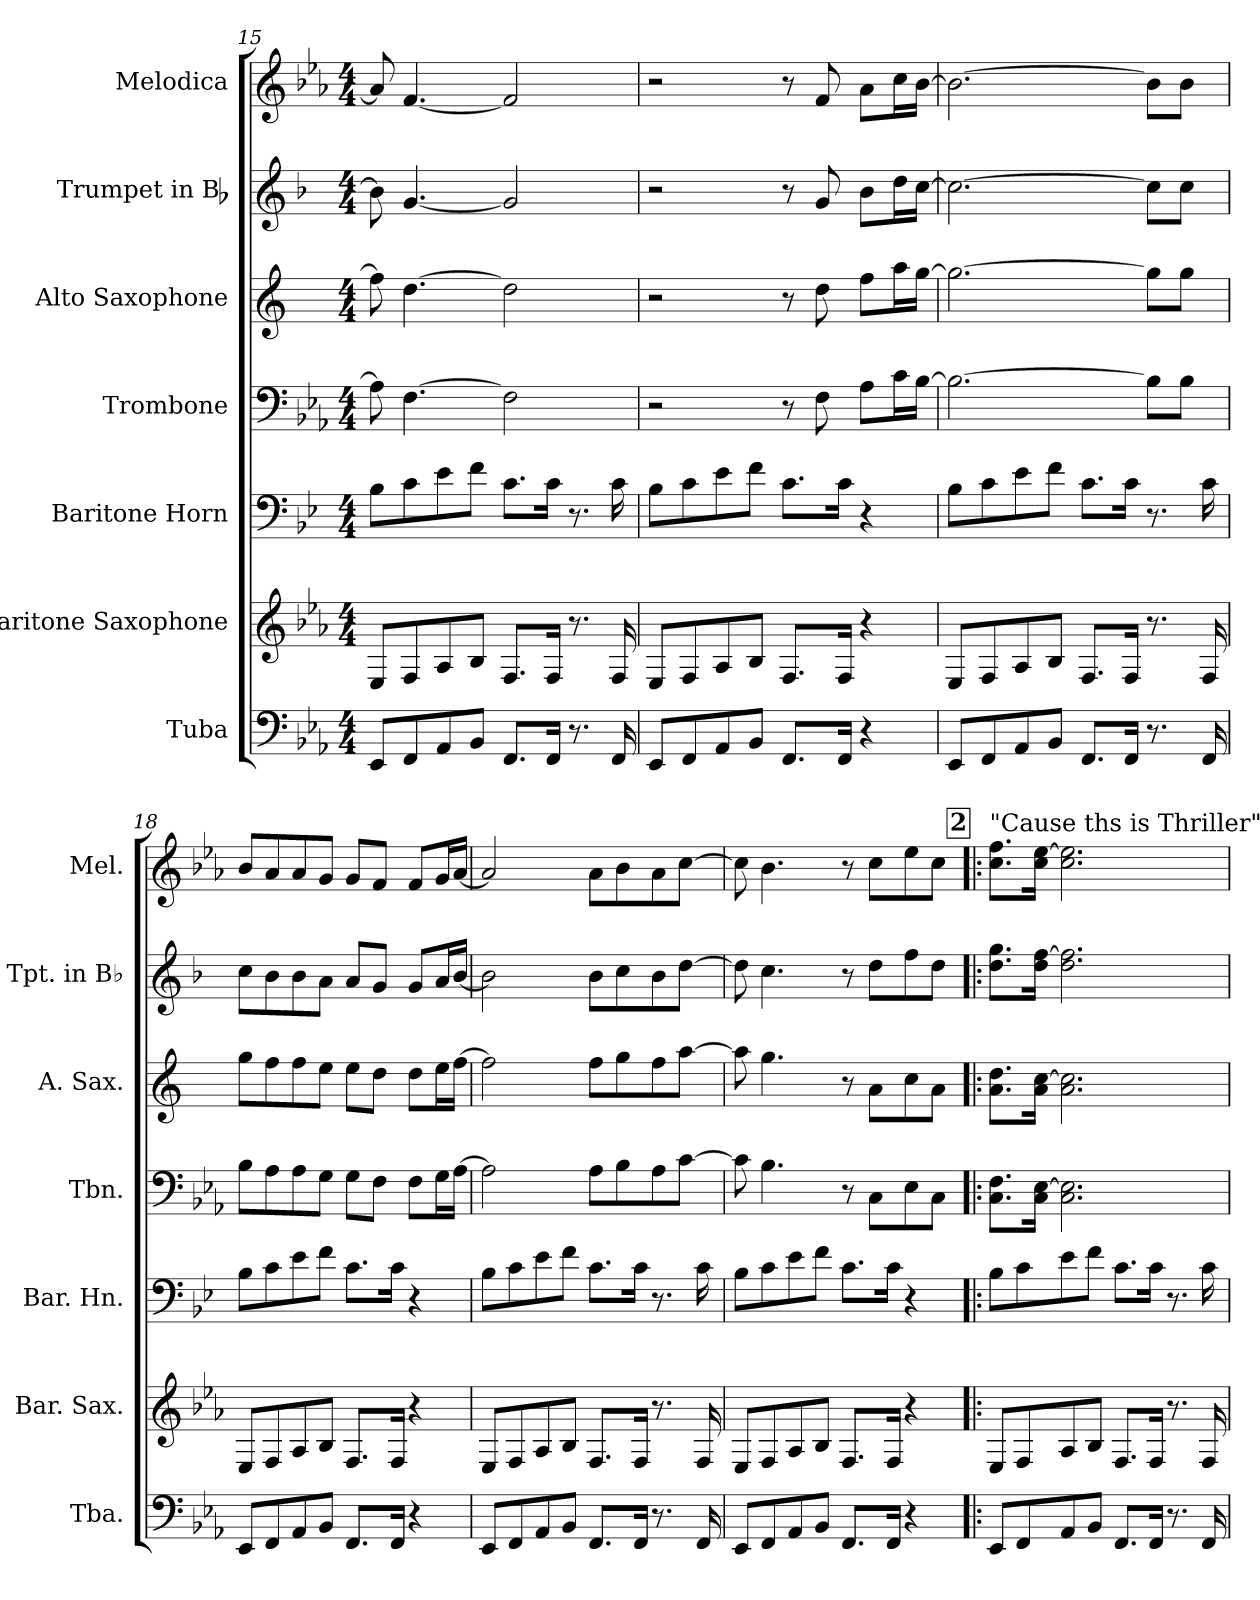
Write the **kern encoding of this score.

**kern	**kern	**kern	**kern	**kern	**kern	**kern
*part7	*part6	*part5	*part4	*part3	*part2	*part1
*staff7	*staff6	*staff5	*staff4	*staff3	*staff2	*staff1
*I"Tuba	*I"Baritone Saxophone	*I"Baritone Horn	*I"Trombone	*I"Alto Saxophone	*I"Trumpet in Bb	*I"Melodica
*I'Tba.	*I'Bar. Sax.	*I'Bar. Hn.	*I'Tbn.	*I'A. Sax.	*I'Tpt. in Bb	*I'Mel.
*clefF4	*clefG2	*clefF4	*clefF4	*clefG2	*clefG2	*clefG2
*	*ITrd12c21	*ITrd4c7	*	*ITrd5c9	*ITrd1c2	*
*k[b-e-a-]	*k[b-e-a-]	*k[b-e-a-]	*k[b-e-a-]	*k[b-e-a-]	*k[b-e-a-]	*k[b-e-a-]
*M4/4	*M4/4	*M4/4	*M4/4	*M4/4	*M4/4	*M4/4
=15	=15	=15	=15	=15	=15	=15
8EE-/L	8EE-/L	8E-\L	8A-\]	8a-\]	8a-\]	8a-/]
8FF/	8FF/	8F\	[4.F\	[4.f\	[4.f/	[4.f/
8AA-/	8AA-/	8A-\	.	.	.	.
8BB-/J	8BB-/J	8B-\J	.	.	.	.
8.FF/L	8.FF/L	8.F\L	2F\]	2f\]	2f/]	2f/]
16FF/Jk	16FF/Jk	16F\Jk	.	.	.	.
8.r	8.r	8.r	.	.	.	.
16FF/	16FF/	16F\	.	.	.	.
=16	=16	=16	=16	=16	=16	=16
8EE-/L	8EE-/L	8E-\L	2r	2r	2r	2r
8FF/	8FF/	8F\	.	.	.	.
8AA-/	8AA-/	8A-\	.	.	.	.
8BB-/J	8BB-/J	8B-\J	.	.	.	.
8.FF/L	8.FF/L	8.F\L	8r	8r	8r	8r
.	.	.	8F\	8f\	8f/	8f/
16FF/Jk	16FF/Jk	16F\Jk	.	.	.	.
4r	4r	4r	8A-\L	8a-\L	8a-\L	8a-\L
.	.	.	16c\L	16cc\L	16cc\L	16cc\L
.	.	.	[16B-\JJ	[16b-\JJ	[16b-\JJ	[16b-\JJ
!!LO:LB:g=z
=17	=17	=17	=17	=17	=17	=17
8EE-/L	8EE-/L	8E-\L	2.B-\_	2.b-\_	2.b-\_	2.b-\_
8FF/	8FF/	8F\	.	.	.	.
8AA-/	8AA-/	8A-\	.	.	.	.
8BB-/J	8BB-/J	8B-\J	.	.	.	.
8.FF/L	8.FF/L	8.F\L	.	.	.	.
16FF/Jk	16FF/Jk	16F\Jk	.	.	.	.
8.r	8.r	8.r	8B-\L]	8b-\L]	8b-\L]	8b-\L]
.	.	.	8B-\J	8b-\J	8b-\J	8b-\J
16FF/	16FF/	16F\	.	.	.	.
=18	=18	=18	=18	=18	=18	=18
8EE-/L	8EE-/L	8E-\L	8B-\L	8b-\L	8b-\L	8b-/L
8FF/	8FF/	8F\	8A-\	8a-\	8a-\	8a-/
8AA-/	8AA-/	8A-\	8A-\	8a-\	8a-\	8a-/
8BB-/J	8BB-/J	8B-\J	8G\J	8g\J	8g\J	8g/J
8.FF/L	8.FF/L	8.F\L	8G\L	8g\L	8g/L	8g/L
.	.	.	8F\J	8f\J	8f/J	8f/J
16FF/Jk	16FF/Jk	16F\Jk	.	.	.	.
4r	4r	4r	8F\L	8f\L	8f/L	8f/L
.	.	.	16G\L	16g\L	16g/L	16g/L
.	.	.	[16A-\JJ	[16a-\JJ	[16a-/JJ	[16a-/JJ
=19	=19	=19	=19	=19	=19	=19
8EE-/L	8EE-/L	8E-\L	2A-\]	2a-\]	2a-\]	2a-/]
8FF/	8FF/	8F\	.	.	.	.
8AA-/	8AA-/	8A-\	.	.	.	.
8BB-/J	8BB-/J	8B-\J	.	.	.	.
8.FF/L	8.FF/L	8.F\L	8A-\L	8a-\L	8a-\L	8a-\L
.	.	.	8B-\	8b-\	8b-\	8b-\
16FF/Jk	16FF/Jk	16F\Jk	.	.	.	.
8.r	8.r	8.r	8A-\	8a-\	8a-\	8a-\
.	.	.	[8c\J	[8cc\J	[8cc\J	[8cc\J
16FF/	16FF/	16F\	.	.	.	.
!!LO:PB:g=z
=20	=20	=20	=20	=20	=20	=20
8EE-/L	8EE-/L	8E-\L	8c\]	8cc\]	8cc\]	8cc\]
8FF/	8FF/	8F\	4.B-\	4.b-\	4.b-\	4.b-\
8AA-/	8AA-/	8A-\	.	.	.	.
8BB-/J	8BB-/J	8B-\J	.	.	.	.
8.FF/L	8.FF/L	8.F\L	8r	8r	8r	8r
.	.	.	8C\L	8c\L	8cc\L	8cc\L
16FF/Jk	16FF/Jk	16F\Jk	.	.	.	.
4r	4r	4r	8E-\	8e-\	8ee-\	8ee-\
.	.	.	8C\J	8c\J	8cc\J	8cc\J
!!LO:REH:place=s1:a:B:cj:fs=14:t=2
=21|!:	=21|!:	=21|!:	=21|!:	=21|!:	=21|!:	=21|!:
!	!	!	!	!	!	!LO:TX:a:t="Cause ths is Thriller"
8EE-/L	8EE-/L	8E-\L	8.C\ 8.F\L	8.c\ 8.f\L	8.cc\ 8.ff\L	8.cc\ 8.ff\L
8FF/	8FF/	8F\	.	.	.	.
.	.	.	16C\ [16E-\Jk	16c\ [16e-\Jk	16cc\ [16ee-\Jk	16cc\ [16ee-\Jk
8AA-/	8AA-/	8A-\	2.C\ 2.E-\]	2.c\ 2.e-\]	2.cc\ 2.ee-\]	2.cc\ 2.ee-\]
8BB-/J	8BB-/J	8B-\J	.	.	.	.
8.FF/L	8.FF/L	8.F\L	.	.	.	.
16FF/Jk	16FF/Jk	16F\Jk	.	.	.	.
8.r	8.r	8.r	.	.	.	.
16FF/	16FF/	16F\	.	.	.	.
=	=	=	=	=	=	=
*-	*-	*-	*-	*-	*-	*-
